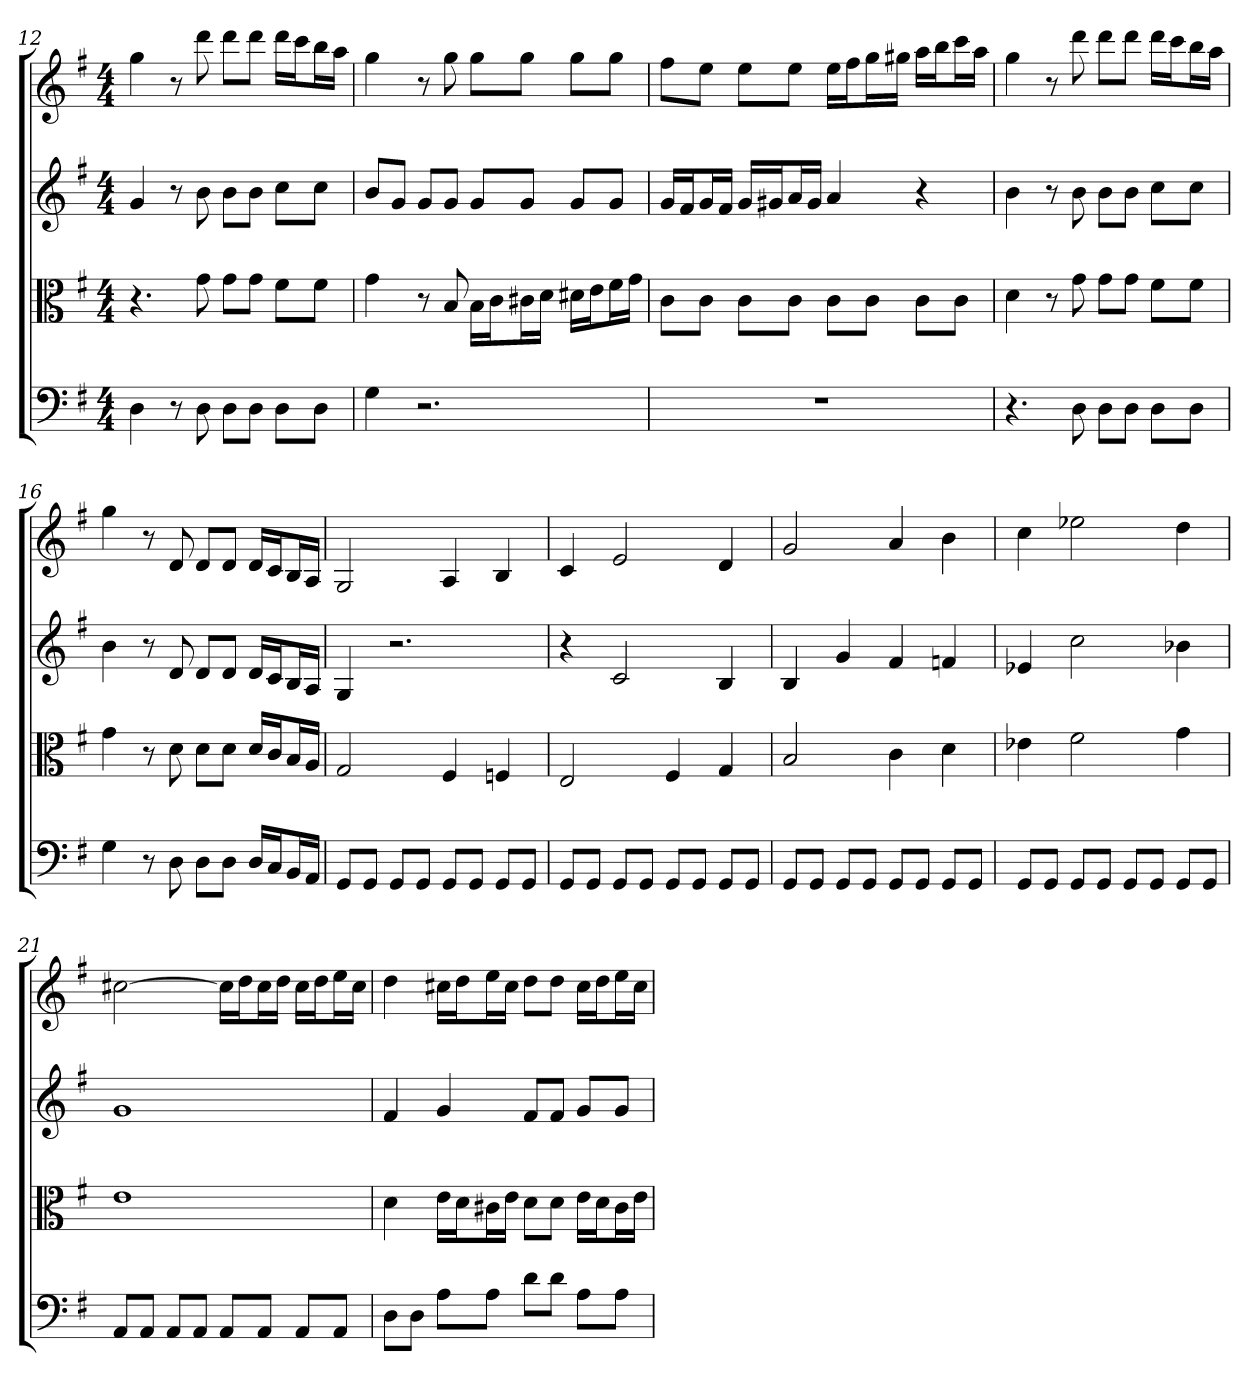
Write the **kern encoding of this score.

**kern	**kern	**kern	**kern
*part4	*part3	*part2	*part1
*staff4	*staff3	*staff2	*staff1
*clefF4	*clefC3	*	*
*k[f#]	*k[f#]	*k[f#]	*k[f#]
*G:	*G:	*G:	*G:
*M4/4	*M4/4	*M4/4	*M4/4
=12	=12	=12	=12
4D	4.r	4g	4gg
8r	.	8r	8r
8D	8g	8b	8ddd
8D\L	8g\L	8bL	8dddL
8D\J	8g\J	8bJ	8dddJ
8D\L	8f#\L	8ccL	16dddLL
.	.	.	16cccJ
8D\J	8f#\J	8ccJ	16bbL
.	.	.	16aaJJ
=13	=13	=13	=13
4G	4g	8bL	4gg
.	.	8gJ	.
2.r	8r	8gL	8r
.	8B	8gJ	8gg
.	16B\LL	8gL	8ggL
.	16c\J	.	.
.	16c#X\L	8gJ	8ggJ
.	16d\JJ	.	.
.	16d#X\LL	8gL	8ggL
.	16e\J	.	.
.	16f#\L	8gJ	8ggJ
.	16g\JJ	.	.
=14	=14	=14	=14
1r	8c\L	16gLL	8ff#L
.	.	16f#J	.
.	8c\J	16gL	8eeJ
.	.	16f#JJ	.
.	8c\L	16gLL	8eeL
.	.	16g#XJ	.
.	8c\J	16aL	8eeJ
.	.	16g#JJ	.
.	8c\L	4a	16eeLL
.	.	.	16ff#J
.	8c\J	.	16ggL
.	.	.	16gg#XJJ
.	8c\L	4r	16aaLL
.	.	.	16bbJ
.	8c\J	.	16cccL
.	.	.	16aaJJ
=15	=15	=15	=15
4.r	4d	4b	4gg
.	8r	8r	8r
8D	8g	8b	8ddd
8D\L	8g\L	8bL	8dddL
8D\J	8g\J	8bJ	8dddJ
8D\L	8f#\L	8ccL	16dddLL
.	.	.	16cccJ
8D\J	8f#\J	8ccJ	16bbL
.	.	.	16aaJJ
=16	=16	=16	=16
4G	4g	4b	4gg
8r	8r	8r	8r
8D	8d	8d	8d
8D\L	8d\L	8dL	8dL
8D\J	8d\J	8dJ	8dJ
16D/LL	16d/LL	16dLL	16dLL
16C/J	16c/J	16cJ	16cJ
16BB/L	16B/L	16BL	16BL
16AA/JJ	16A/JJ	16AJJ	16AJJ
=17	=17	=17	=17
8GG/L	2G	4G	2G
8GG/J	.	.	.
8GG/L	.	2.r	.
8GG/J	.	.	.
8GG/L	4F#	.	4A
8GG/J	.	.	.
8GG/L	4Fn	.	4B
8GG/J	.	.	.
=18	=18	=18	=18
8GG/L	2E	4r	4c
8GG/J	.	.	.
8GG/L	.	2c	2e
8GG/J	.	.	.
8GG/L	4F#	.	.
8GG/J	.	.	.
8GG/L	4G	4B	4d
8GG/J	.	.	.
=19	=19	=19	=19
8GG/L	2B	4B	2g
8GG/J	.	.	.
8GG/L	.	4g	.
8GG/J	.	.	.
8GG/L	4c	4f#	4a
8GG/J	.	.	.
8GG/L	4d	4fn	4b
8GG/J	.	.	.
=20	=20	=20	=20
8GG/L	4e-X	4e-X	4cc
8GG/J	.	.	.
8GG/L	2f#	2cc	2ee-X
8GG/J	.	.	.
8GG/L	.	.	.
8GG/J	.	.	.
8GG/L	4g	4b-X	4dd
8GG/J	.	.	.
=21	=21	=21	=21
8AA/L	1e	1g	[2cc#X
8AA/J	.	.	.
8AA/L	.	.	.
8AA/J	.	.	.
8AA/L	.	.	16cc#LL]
.	.	.	16ddJ
8AA/J	.	.	16cc#L
.	.	.	16ddJJ
8AA/L	.	.	16cc#LL
.	.	.	16ddJ
8AA/J	.	.	16eeL
.	.	.	16cc#JJ
=22	=22	=22	=22
8D\L	4d	4f#	4dd
8D\J	.	.	.
8A\L	16e\LL	4g	16cc#XLL
.	16d\J	.	16ddJ
8A\J	16c#X\L	.	16eeL
.	16e\JJ	.	16cc#JJ
8d\L	8d\L	8f#L	8ddL
8d\J	8d\J	8f#J	8ddJ
8A\L	16e\LL	8gL	16cc#LL
.	16d\J	.	16ddJ
8A\J	16c#\L	8gJ	16eeL
.	16e\JJ	.	16cc#JJ
=	=	=	=
*-	*-	*-	*-
